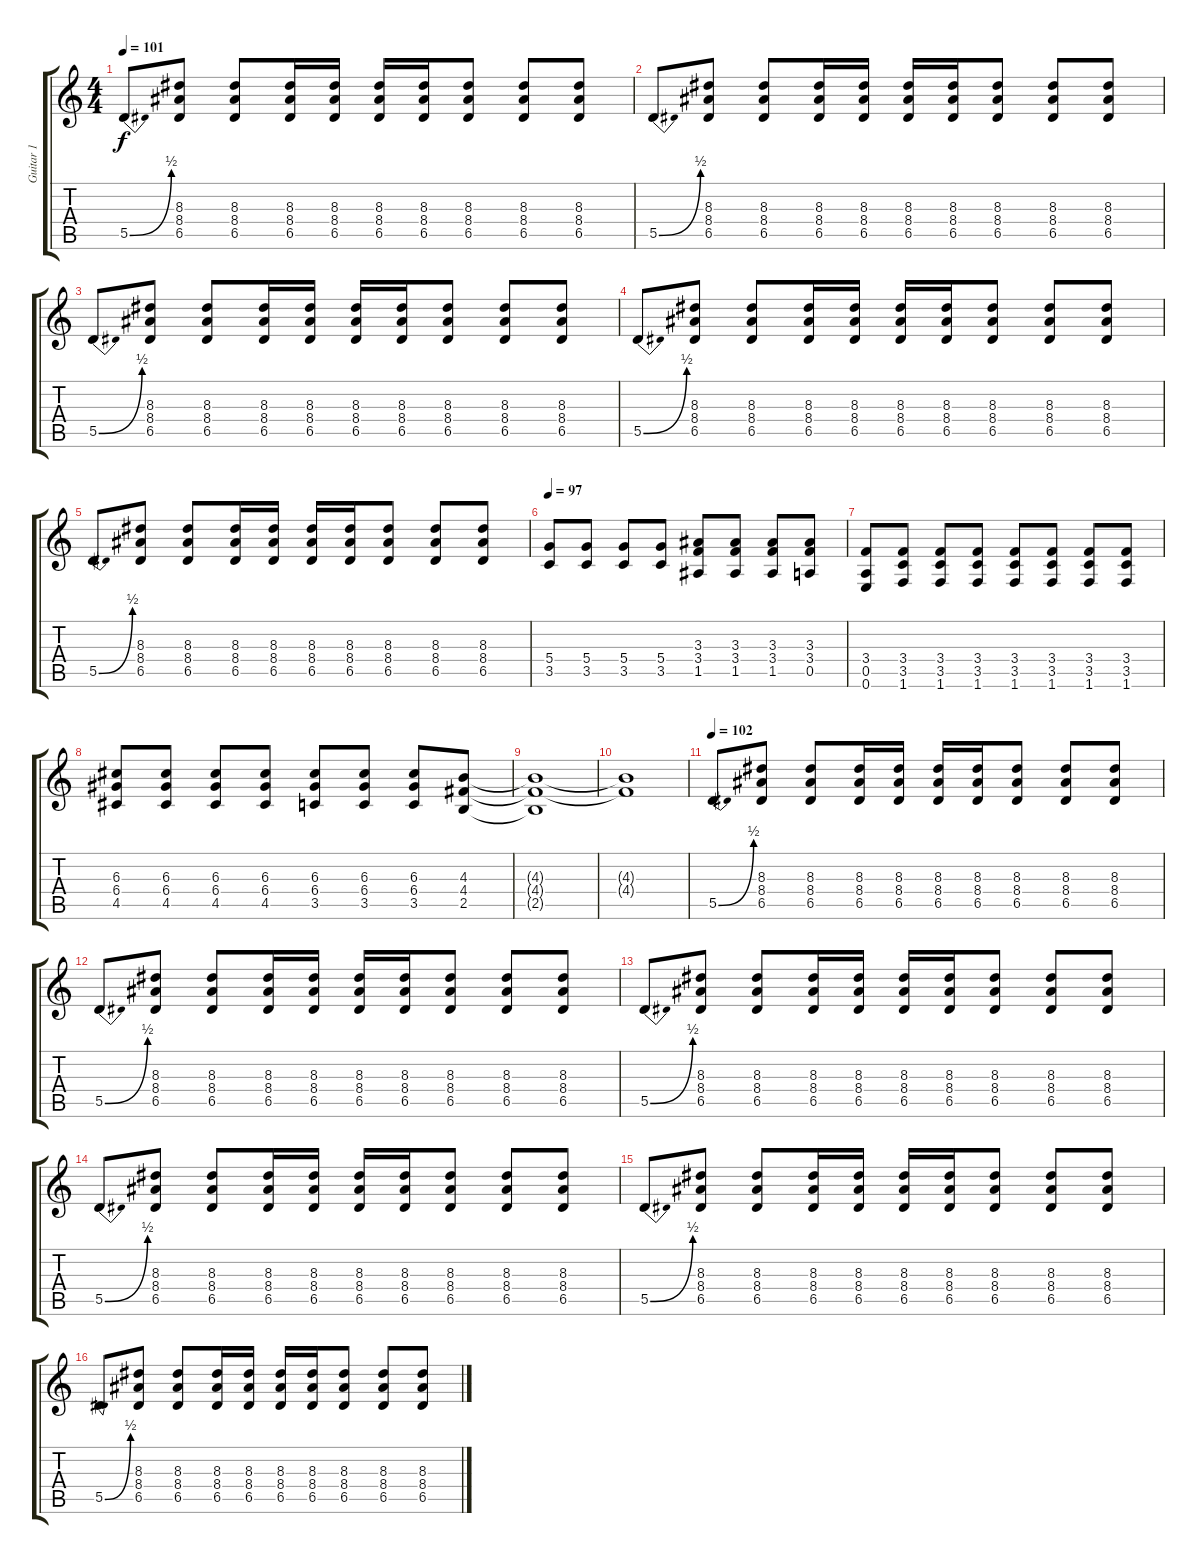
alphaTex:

\track ("Guitar 1" "Guitar 1") {instrument overdrivenguitar}
\staff {score tabs}
\tuning (E4 B3 G3 D3 A2 E2) {hide}
\ts (4 4)
\tempo 101
\clef g2
\ks c
5.5{be (bend 0 0 60 2)}.8{dy f} (8.3 8.4 6.5).8 (8.3 8.4 6.5).8 (8.3 8.4 6.5).16 (8.3 8.4 6.5).16 (8.3 8.4 6.5).16 (8.3 8.4 6.5).16 (8.3 8.4 6.5).8 (8.3 8.4 6.5).8 (8.3 8.4 6.5).8 |
5.5{be (bend 0 0 60 2)}.8 (8.3 8.4 6.5).8 (8.3 8.4 6.5).8 (8.3 8.4 6.5).16 (8.3 8.4 6.5).16 (8.3 8.4 6.5).16 (8.3 8.4 6.5).16 (8.3 8.4 6.5).8 (8.3 8.4 6.5).8 (8.3 8.4 6.5).8 |
5.5{be (bend 0 0 60 2)}.8 (8.3 8.4 6.5).8 (8.3 8.4 6.5).8 (8.3 8.4 6.5).16 (8.3 8.4 6.5).16 (8.3 8.4 6.5).16 (8.3 8.4 6.5).16 (8.3 8.4 6.5).8 (8.3 8.4 6.5).8 (8.3 8.4 6.5).8 |
5.5{be (bend 0 0 60 2)}.8 (8.3 8.4 6.5).8 (8.3 8.4 6.5).8 (8.3 8.4 6.5).16 (8.3 8.4 6.5).16 (8.3 8.4 6.5).16 (8.3 8.4 6.5).16 (8.3 8.4 6.5).8 (8.3 8.4 6.5).8 (8.3 8.4 6.5).8 |
5.5{be (bend 0 0 60 2)}.8 (8.3 8.4 6.5).8 (8.3 8.4 6.5).8 (8.3 8.4 6.5).16 (8.3 8.4 6.5).16 (8.3 8.4 6.5).16 (8.3 8.4 6.5).16 (8.3 8.4 6.5).8 (8.3 8.4 6.5).8 (8.3 8.4 6.5).8 |
\tempo 97
(5.4 3.5).8 (5.4 3.5).8 (5.4 3.5).8 (5.4 3.5).8 (3.3 3.4 1.5).8 (3.3 3.4 1.5).8 (3.3 3.4 1.5).8 (3.3 3.4 0.5).8 |
(3.4 0.5 0.6).8 (3.4 3.5 1.6).8 (3.4 3.5 1.6).8 (3.4 3.5 1.6).8 (3.4 3.5 1.6).8 (3.4 3.5 1.6).8 (3.4 3.5 1.6).8 (3.4 3.5 1.6).8 |
(6.3 6.4 4.5).8 (6.3 6.4 4.5).8 (6.3 6.4 4.5).8 (6.3 6.4 4.5).8 (6.3 6.4 3.5).8 (6.3 6.4 3.5).8 (6.3 6.4 3.5).8 (4.3 4.4 2.5).8 |
(4.3{t} 4.4{t} 2.5{t}).1 |
(4.3{t} 4.4{t}).1 |
\tempo 102
5.5{be (bend 0 0 60 2)}.8 (8.3 8.4 6.5).8 (8.3 8.4 6.5).8 (8.3 8.4 6.5).16 (8.3 8.4 6.5).16 (8.3 8.4 6.5).16 (8.3 8.4 6.5).16 (8.3 8.4 6.5).8 (8.3 8.4 6.5).8 (8.3 8.4 6.5).8 |
5.5{be (bend 0 0 60 2)}.8 (8.3 8.4 6.5).8 (8.3 8.4 6.5).8 (8.3 8.4 6.5).16 (8.3 8.4 6.5).16 (8.3 8.4 6.5).16 (8.3 8.4 6.5).16 (8.3 8.4 6.5).8 (8.3 8.4 6.5).8 (8.3 8.4 6.5).8 |
5.5{be (bend 0 0 60 2)}.8 (8.3 8.4 6.5).8 (8.3 8.4 6.5).8 (8.3 8.4 6.5).16 (8.3 8.4 6.5).16 (8.3 8.4 6.5).16 (8.3 8.4 6.5).16 (8.3 8.4 6.5).8 (8.3 8.4 6.5).8 (8.3 8.4 6.5).8 |
5.5{be (bend 0 0 60 2)}.8 (8.3 8.4 6.5).8 (8.3 8.4 6.5).8 (8.3 8.4 6.5).16 (8.3 8.4 6.5).16 (8.3 8.4 6.5).16 (8.3 8.4 6.5).16 (8.3 8.4 6.5).8 (8.3 8.4 6.5).8 (8.3 8.4 6.5).8 |
5.5{be (bend 0 0 60 2)}.8 (8.3 8.4 6.5).8 (8.3 8.4 6.5).8 (8.3 8.4 6.5).16 (8.3 8.4 6.5).16 (8.3 8.4 6.5).16 (8.3 8.4 6.5).16 (8.3 8.4 6.5).8 (8.3 8.4 6.5).8 (8.3 8.4 6.5).8 |
5.5{be (bend 0 0 60 2)}.8 (8.3 8.4 6.5).8 (8.3 8.4 6.5).8 (8.3 8.4 6.5).16 (8.3 8.4 6.5).16 (8.3 8.4 6.5).16 (8.3 8.4 6.5).16 (8.3 8.4 6.5).8 (8.3 8.4 6.5).8 (8.3 8.4 6.5).8
